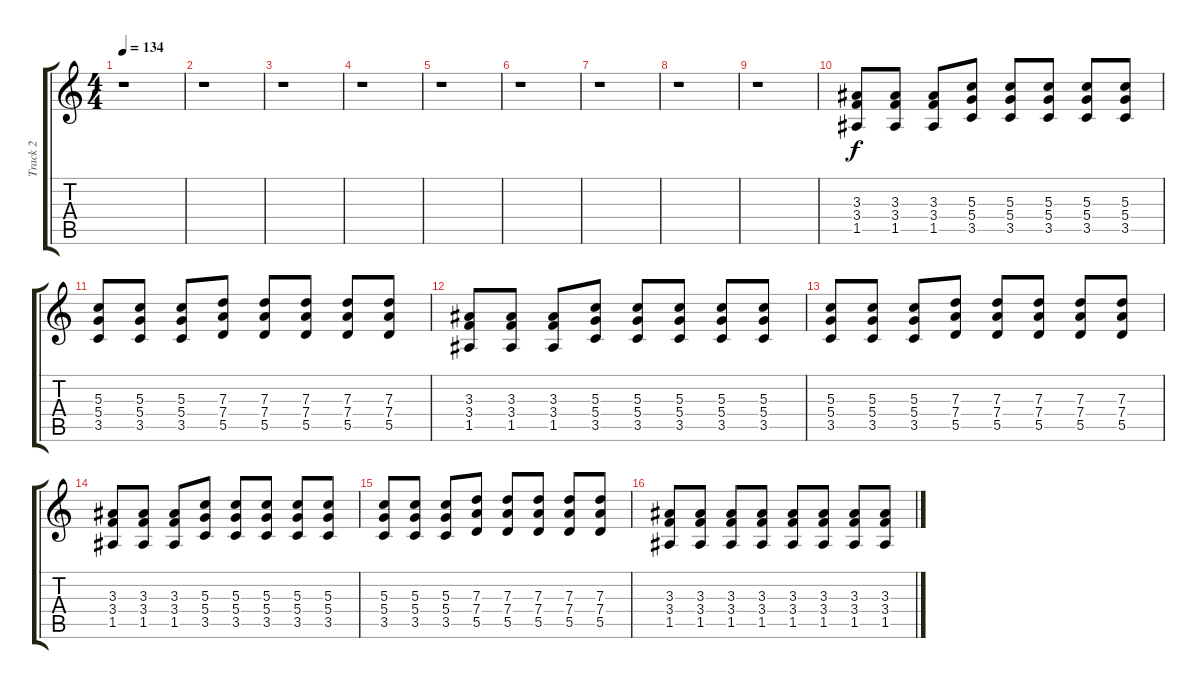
\track ("Track 2" "Track 2") {instrument distortionguitar}
\staff {score tabs}
\tuning (E4 B3 G3 D3 A2 E2) {hide}
\ts (4 4)
\tempo 134
\clef g2
\ks c
r.1{dy f} |
r.1 |
r.1 |
r.1 |
r.1 |
r.1 |
r.1 |
r.1 |
r.1 |
(3.3 3.4 1.5).8 (3.3 3.4 1.5).8 (3.3 3.4 1.5).8 (5.3 5.4 3.5).8 (5.3 5.4 3.5).8 (5.3 5.4 3.5).8 (5.3 5.4 3.5).8 (5.3 5.4 3.5).8 |
(5.3 5.4 3.5).8 (5.3 5.4 3.5).8 (5.3 5.4 3.5).8 (7.3 7.4 5.5).8 (7.3 7.4 5.5).8 (7.3 7.4 5.5).8 (7.3 7.4 5.5).8 (7.3 7.4 5.5).8 |
(3.3 3.4 1.5).8 (3.3 3.4 1.5).8 (3.3 3.4 1.5).8 (5.3 5.4 3.5).8 (5.3 5.4 3.5).8 (5.3 5.4 3.5).8 (5.3 5.4 3.5).8 (5.3 5.4 3.5).8 |
(5.3 5.4 3.5).8 (5.3 5.4 3.5).8 (5.3 5.4 3.5).8 (7.3 7.4 5.5).8 (7.3 7.4 5.5).8 (7.3 7.4 5.5).8 (7.3 7.4 5.5).8 (7.3 7.4 5.5).8 |
(3.3 3.4 1.5).8 (3.3 3.4 1.5).8 (3.3 3.4 1.5).8 (5.3 5.4 3.5).8 (5.3 5.4 3.5).8 (5.3 5.4 3.5).8 (5.3 5.4 3.5).8 (5.3 5.4 3.5).8 |
(5.3 5.4 3.5).8 (5.3 5.4 3.5).8 (5.3 5.4 3.5).8 (7.3 7.4 5.5).8 (7.3 7.4 5.5).8 (7.3 7.4 5.5).8 (7.3 7.4 5.5).8 (7.3 7.4 5.5).8 |
(3.3 3.4 1.5).8 (3.3 3.4 1.5).8 (3.3 3.4 1.5).8 (3.3 3.4 1.5).8 (3.3 3.4 1.5).8 (3.3 3.4 1.5).8 (3.3 3.4 1.5).8 (3.3 3.4 1.5).8
